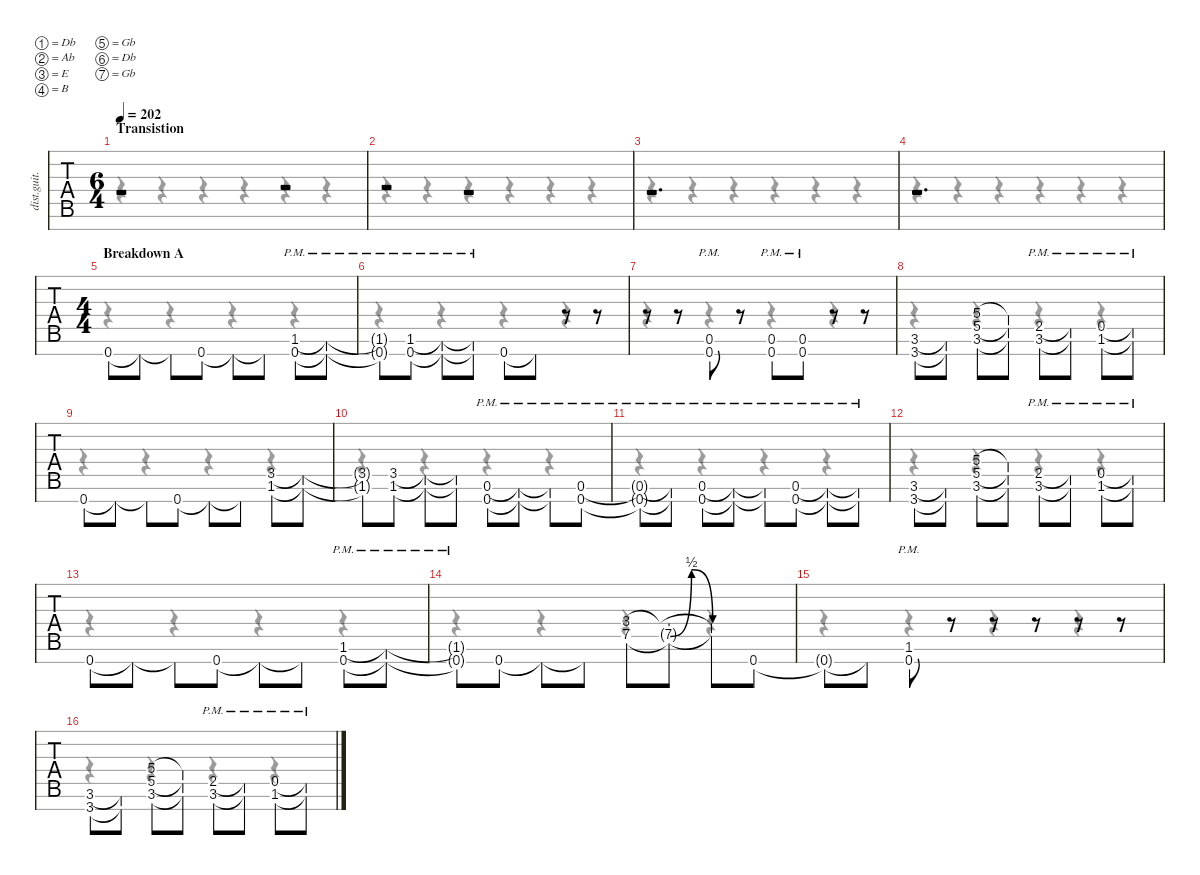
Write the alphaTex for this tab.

\defaultSystemsLayout 4
\hideDynamics
\bracketExtendMode nobrackets
\track ("Jesse Cash" "dist.guit.") {instrument distortionguitar}
\staff {tabs}
\tuning (Db4 Ab3 E3 B2 Gb2 Db2 Gb1)
\voice
\ts (6 4)
\section ("" "Transistion")
\tempo 202
\clef g2
\ks c
r.1{dy f} r.2 |
r.2 r.1 |
r.1{d} |
r.1{d} |
\ts (4 4)
\beaming (8 2 2 2 2)
\section ("" "Breakdown A")
0.7{acc #}.8 0.7{t acc #}.8 0.7{t acc #}.8 0.7{acc #}.8 0.7{t acc #}.8 0.7{t acc #}.8 (1.6{pm} 0.7{pm acc #}).8 (1.6{pm t} 0.7{pm t acc #}).8 |
(1.6{pm t} 0.7{pm t acc #}).8 (1.6{pm} 0.7{pm acc #}).8 (1.6{pm t} 0.7{pm t acc #}).8 (1.6{pm t} 0.7{pm t acc #}).8 0.7{acc #}.8 0.7{t acc #}.8 r.8 r.8 |
r.8 r.8 (0.6{pm acc #} 0.7{pm acc #}).8 r.8 (0.6{pm acc #} 0.7{pm acc #}).8 (0.6{pm acc #} 0.7{pm acc #}).8 r.8 r.8 |
(3.6 3.7).8 (3.6{t} 3.7{t}).8 (5.4 5.5 3.6).8 (5.4{t} 5.5{t} 3.6{t}).8 (2.5{pm acc #} 3.6{pm}).8 (2.5{pm t acc #} 3.6{pm t}).8 (0.5{pm acc #} 1.6{pm}).8 (0.5{pm t acc #} 1.6{pm t}).8 |
0.7{acc #}.8 0.7{t acc #}.8 0.7{t acc #}.8 0.7{acc #}.8 0.7{t acc #}.8 0.7{t acc #}.8 (3.5 1.6).8 (3.5{t} 1.6{t}).8 |
(3.5{t} 1.6{t}).8 (3.5 1.6).8 (3.5{t} 1.6{t}).8 (3.5{t} 1.6{t}).8 (0.6{pm acc #} 0.7{pm acc #}).8 (0.6{pm t acc #} 0.7{pm t acc #}).8 (0.6{pm t acc #} 0.7{pm t acc #}).8 (0.6{pm acc #} 0.7{pm acc #}).8 |
(0.6{pm t acc #} 0.7{pm t acc #}).8 (0.6{pm t acc #} 0.7{pm t acc #}).8 (0.6{pm acc #} 0.7{pm acc #}).8 (0.6{pm t acc #} 0.7{pm t acc #}).8 (0.6{pm t acc #} 0.7{pm t acc #}).8 (0.6{pm acc #} 0.7{pm acc #}).8 (0.6{pm t acc #} 0.7{pm t acc #}).8 (0.6{pm t acc #} 0.7{pm t acc #}).8 |
(3.6 3.7).8 (3.6{t} 3.7{t}).8 (5.4 5.5 3.6).8 (5.4{t} 5.5{t} 3.6{t}).8 (2.5{pm acc #} 3.6{pm}).8 (2.5{pm t acc #} 3.6{pm t}).8 (0.5{pm acc #} 1.6{pm}).8 (0.5{pm t acc #} 1.6{pm t}).8 |
0.7{acc #}.8 0.7{t acc #}.8 0.7{t acc #}.8 0.7{acc #}.8 0.7{t acc #}.8 0.7{t acc #}.8 (1.6{pm} 0.7{pm acc #}).8 (1.6{pm t} 0.7{pm t acc #}).8 |
(1.6{pm t} 0.7{pm t acc #}).8 0.7{acc #}.8 0.7{t acc #}.8 0.7{t acc #}.8 (3.4 7.5{be (hold 0 0 60 0) acc #}).8 (3.4{t} 7.5{be (bendrelease 0 0 30 2 30 2 60 0) t acc #}).8 (3.4{t} 7.5{be (hold 0 0 60 0) t acc #}).8 0.7{acc #}.8 |
0.7{t acc #}.8 0.7{t acc #}.8 (1.6{pm} 0.7{pm acc #}).8 r.8 r.8 r.8 r.8 r.8 |
(3.6 3.7).8 (3.6{t} 3.7{t}).8 (5.4 5.5 3.6).8 (5.4{t} 5.5{t} 3.6{t}).8 (2.5{pm acc #} 3.6{pm}).8 (2.5{pm t acc #} 3.6{pm t}).8 (0.5{pm acc #} 1.6{pm}).8 (0.5{pm t acc #} 1.6{pm t}).8
\voice
\clef g2
\ottava regular
\simile none
\ks c
r.4{dy mf} r.4 r.4 r.4 r.4 r.4 |
r.4 r.4 r.4 r.4 r.4 r.4 |
r.4 r.4 r.4 r.4 r.4 r.4 |
r.4 r.4 r.4 r.4 r.4 r.4 |
r.4 r.4 r.4 r.4 |
r.4 r.4 r.4 r.4 |
r.4 r.4 r.4 r.4 |
r.4 r.4 r.4 r.4 |
r.4 r.4 r.4 r.4 |
r.4 r.4 r.4 r.4 |
r.4 r.4 r.4 r.4 |
r.4 r.4 r.4 r.4 |
r.4 r.4 r.4 r.4 |
r.4 r.4 r.4 r.4 |
r.4 r.4 r.4 r.4 |
r.4 r.4 r.4 r.4
